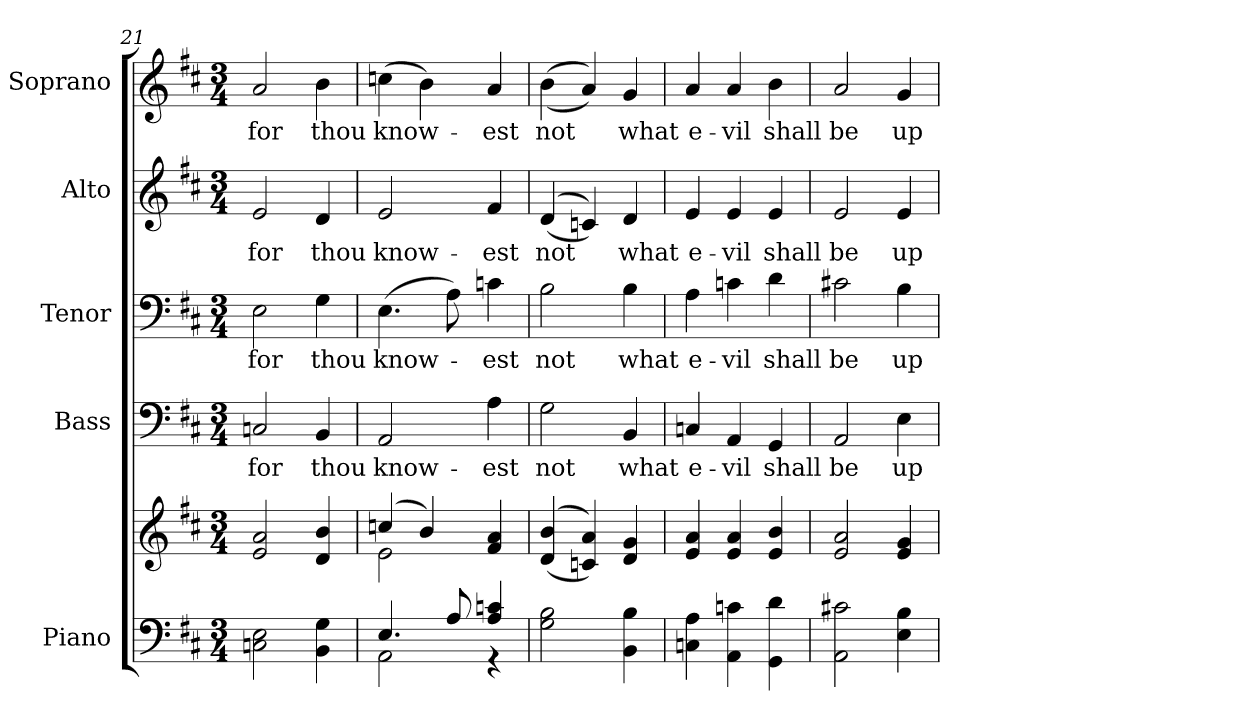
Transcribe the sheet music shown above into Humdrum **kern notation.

**kern	**kern	**kern	**text	**kern	**text	**kern	**text	**kern	**text
*part5	*part5	*part4	*part4	*part3	*part3	*part2	*part2	*part1	*part1
*staff6	*staff5	*staff4	*staff4	*staff3	*staff3	*staff2	*staff2	*staff1	*staff1
*I"Piano	*	*I"Bass	*	*I"Tenor	*	*I"Alto	*	*I"Soprano	*
*I'Pno.	*	*I'B.	*	*I'T.	*	*I'A.	*	*I'S.	*
*clefF4	*clefG2	*clefF4	*	*clefF4	*	*clefG2	*	*clefG2	*
*k[f#c#]	*k[f#c#]	*k[f#c#]	*	*k[f#c#]	*	*k[f#c#]	*	*k[f#c#]	*
*D:	*D:	*D:	*	*D:	*	*D:	*	*D:	*
*M3/4	*M3/4	*M3/4	*	*M3/4	*	*M3/4	*	*M3/4	*
=21	=21	=21	=21	=21	=21	=21	=21	=21	=21
!	!	!	!LO:LY:b:color=#000000	!	!	!	!	!	!
!	!	!	!	!	!LO:LY:b:color=#000000	!	!	!	!
!	!	!	!	!	!	!	!LO:LY:b:color=#000000	!	!
!	!	!	!	!	!	!	!	!	!LO:LY:b:color=#000000
2Cni\ 2Ei	2ei/ 2ai	2Cni/	for	2Ei\	for	2ei/	for	2ai/	for
!	!	!	!LO:LY:b:color=#000000	!	!	!	!	!	!
!	!	!	!	!	!LO:LY:b:color=#000000	!	!	!	!
!	!	!	!	!	!	!	!LO:LY:b:color=#000000	!	!
!	!	!	!	!	!	!	!	!	!LO:LY:b:color=#000000
4BBi\ 4Gi	4di/ 4bi	4BBi/	thou	4Gi\	thou	4di/	thou	4bi\	thou
!!LO:PB:g=z
=22	=22	=22	=22	=22	=22	=22	=22	=22	=22
*^	*^	*	*	*	*	*	*	*	*
!	!	!	!	!	!LO:LY:b:color=#000000	!	!	!	!	!	!
!	!	!	!	!	!	!	!LO:LY:b:color=#000000	!	!	!	!
!	!	!	!	!	!	!	!	!	!LO:LY:b:color=#000000	!	!
!	!	!	!	!	!	!	!	!	!	!	!LO:LY:b:color=#000000
4.Ei/	2AAi\	(4ccni/	2ei\	2AAi/	know-	(4.Ei\	know-	2ei/	know-	(4ccni\	know-
.	.	4bi/)	.	.	.	.	.	.	.	4bi\)	.
8Ai/	.	.	.	.	.	8Ai\)	.	.	.	.	.
!	!	!	!	!	!LO:LY:b:color=#000000	!	!	!	!	!	!
!	!	!	!	!	!	!	!LO:LY:b:color=#000000	!	!	!	!
!	!	!	!	!	!	!	!	!	!LO:LY:b:color=#000000	!	!
!	!	!	!	!	!	!	!	!	!	!	!LO:LY:b:color=#000000
4Ai/ 4cni	4r	4f#i/ 4ai	4ryy	4Ai\	-est	4cni\	-est	4f#i/	-est	4ai/	-est
*v	*v	*	*	*	*	*	*	*	*	*	*
*	*v	*v	*	*	*	*	*	*	*	*
=23	=23	=23	=23	=23	=23	=23	=23	=23	=23
*^	*^	*	*	*	*	*	*	*	*
!	!	!	!	!	!LO:LY:b:color=#000000	!	!	!	!	!	!
*v	*v	*	*	*	*	*	*	*	*	*	*
*	*v	*v	*	*	*	*	*	*	*	*
*^	*^	*	*	*	*	*	*	*	*
!	!	!	!	!	!	!	!LO:LY:b:color=#000000	!	!	!	!
*v	*v	*	*	*	*	*	*	*	*	*	*
*	*v	*v	*	*	*	*	*	*	*	*
*^	*^	*	*	*	*	*	*	*	*
!	!	!	!	!	!	!	!	!	!LO:LY:b:color=#000000	!	!
*v	*v	*	*	*	*	*	*	*	*	*	*
*	*v	*v	*	*	*	*	*	*	*	*
*^	*^	*	*	*	*	*	*	*	*
!	!	!	!	!	!	!	!	!	!	!	!LO:LY:b:color=#000000
*v	*v	*	*	*	*	*	*	*	*	*	*
*	*v	*v	*	*	*	*	*	*	*	*
2Gi\ 2Bi	((4di/ 4bi	2Gi\	not	2Bi\	not	((4di/	not	((4bi\	not
.	4cni/ 4ai))	.	.	.	.	4cni/))	.	4ai/))	.
!	!	!	!LO:LY:b:color=#000000	!	!	!	!	!	!
!	!	!	!	!	!LO:LY:b:color=#000000	!	!	!	!
!	!	!	!	!	!	!	!LO:LY:b:color=#000000	!	!
!	!	!	!	!	!	!	!	!	!LO:LY:b:color=#000000
4BBi\ 4Bi	4di/ 4gi	4BBi/	what	4Bi\	what	4di/	what	4gi/	what
=24	=24	=24	=24	=24	=24	=24	=24	=24	=24
!	!	!	!LO:LY:b:color=#000000	!	!	!	!	!	!
!	!	!	!	!	!LO:LY:b:color=#000000	!	!	!	!
!	!	!	!	!	!	!	!LO:LY:b:color=#000000	!	!
!	!	!	!	!	!	!	!	!	!LO:LY:b:color=#000000
4Cni\ 4Ai	4ei/ 4ai	4Cni/	e-	4Ai\	e-	4ei/	e-	4ai/	e-
!	!	!	!LO:LY:b:color=#000000	!	!	!	!	!	!
!	!	!	!	!	!LO:LY:b:color=#000000	!	!	!	!
!	!	!	!	!	!	!	!LO:LY:b:color=#000000	!	!
!	!	!	!	!	!	!	!	!	!LO:LY:b:color=#000000
4AAi\ 4cni	4ei/ 4ai	4AAi/	-vil	4cni\	-vil	4ei/	-vil	4ai/	-vil
!	!	!	!LO:LY:b:color=#000000	!	!	!	!	!	!
!	!	!	!	!	!LO:LY:b:color=#000000	!	!	!	!
!	!	!	!	!	!	!	!LO:LY:b:color=#000000	!	!
!	!	!	!	!	!	!	!	!	!LO:LY:b:color=#000000
4GGi\ 4di	4ei/ 4bi	4GGi/	shall	4di\	shall	4ei/	shall	4bi\	shall
=25	=25	=25	=25	=25	=25	=25	=25	=25	=25
!	!	!	!LO:LY:b:color=#000000	!	!	!	!	!	!
!	!	!	!	!	!LO:LY:b:color=#000000	!	!	!	!
!	!	!	!	!	!	!	!LO:LY:b:color=#000000	!	!
!	!	!	!	!	!	!	!	!	!LO:LY:b:color=#000000
2AAi\ 2c#Xi	2ei/ 2ai	2AAi/	be	2c#Xi\	be	2ei/	be	2ai/	be
!	!	!	!LO:LY:b:color=#000000	!	!	!	!	!	!
!	!	!	!	!	!LO:LY:b:color=#000000	!	!	!	!
!	!	!	!	!	!	!	!LO:LY:b:color=#000000	!	!
!	!	!	!	!	!	!	!	!	!LO:LY:b:color=#000000
4Ei\ 4Bi	4ei/ 4gi	4Ei\	up-	4Bi\	up-	4ei/	up-	4gi/	up-
=	=	=	=	=	=	=	=	=	=
*-	*-	*-	*-	*-	*-	*-	*-	*-	*-
